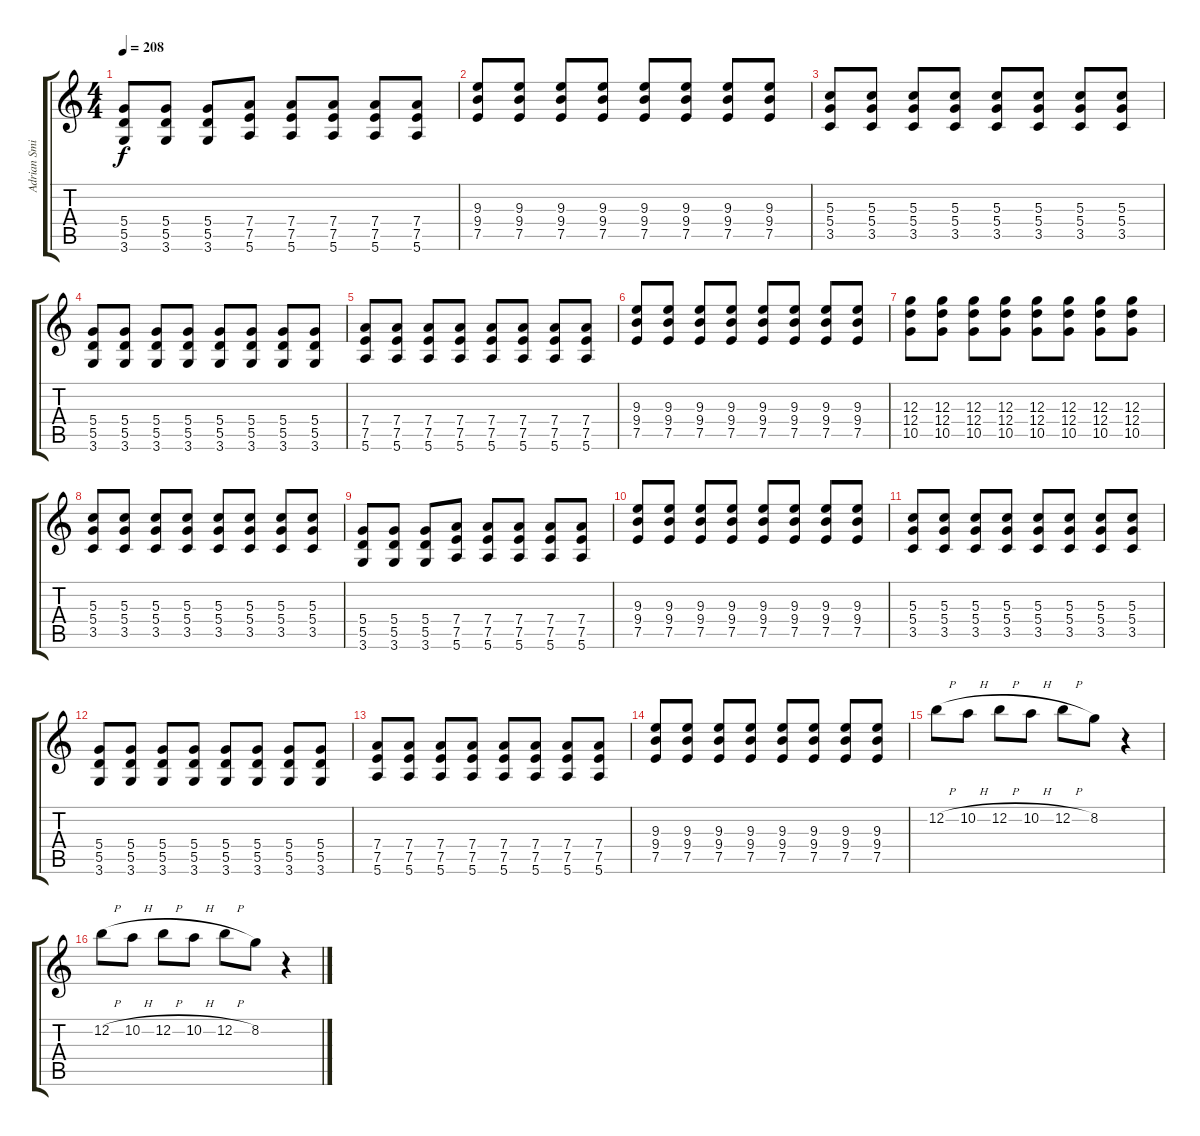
\track ("Adrian Smith" "Adrian Smi") {instrument distortionguitar}
\staff {score tabs}
\tuning (E4 B3 G3 D3 A2 E2) {hide}
\ts (4 4)
\tempo 208
\clef g2
\ks c
(5.4 5.5 3.6).8{dy f} (5.4 5.5 3.6).8 (5.4 5.5 3.6).8 (7.4 7.5 5.6).8 (7.4 7.5 5.6).8 (7.4 7.5 5.6).8 (7.4 7.5 5.6).8 (7.4 7.5 5.6).8 |
(9.3 9.4 7.5).8 (9.3 9.4 7.5).8 (9.3 9.4 7.5).8 (9.3 9.4 7.5).8 (9.3 9.4 7.5).8 (9.3 9.4 7.5).8 (9.3 9.4 7.5).8 (9.3 9.4 7.5).8 |
(5.3 5.4 3.5).8 (5.3 5.4 3.5).8 (5.3 5.4 3.5).8 (5.3 5.4 3.5).8 (5.3 5.4 3.5).8 (5.3 5.4 3.5).8 (5.3 5.4 3.5).8 (5.3 5.4 3.5).8 |
(5.4 5.5 3.6).8 (5.4 5.5 3.6).8 (5.4 5.5 3.6).8 (5.4 5.5 3.6).8 (5.4 5.5 3.6).8 (5.4 5.5 3.6).8 (5.4 5.5 3.6).8 (5.4 5.5 3.6).8 |
(7.4 7.5 5.6).8 (7.4 7.5 5.6).8 (7.4 7.5 5.6).8 (7.4 7.5 5.6).8 (7.4 7.5 5.6).8 (7.4 7.5 5.6).8 (7.4 7.5 5.6).8 (7.4 7.5 5.6).8 |
(9.3 9.4 7.5).8 (9.3 9.4 7.5).8 (9.3 9.4 7.5).8 (9.3 9.4 7.5).8 (9.3 9.4 7.5).8 (9.3 9.4 7.5).8 (9.3 9.4 7.5).8 (9.3 9.4 7.5).8 |
(12.3 12.4 10.5).8 (12.3 12.4 10.5).8 (12.3 12.4 10.5).8 (12.3 12.4 10.5).8 (12.3 12.4 10.5).8 (12.3 12.4 10.5).8 (12.3 12.4 10.5).8 (12.3 12.4 10.5).8 |
(5.3 5.4 3.5).8 (5.3 5.4 3.5).8 (5.3 5.4 3.5).8 (5.3 5.4 3.5).8 (5.3 5.4 3.5).8 (5.3 5.4 3.5).8 (5.3 5.4 3.5).8 (5.3 5.4 3.5).8 |
(5.4 5.5 3.6).8 (5.4 5.5 3.6).8 (5.4 5.5 3.6).8 (7.4 7.5 5.6).8 (7.4 7.5 5.6).8 (7.4 7.5 5.6).8 (7.4 7.5 5.6).8 (7.4 7.5 5.6).8 |
(9.3 9.4 7.5).8 (9.3 9.4 7.5).8 (9.3 9.4 7.5).8 (9.3 9.4 7.5).8 (9.3 9.4 7.5).8 (9.3 9.4 7.5).8 (9.3 9.4 7.5).8 (9.3 9.4 7.5).8 |
(5.3 5.4 3.5).8 (5.3 5.4 3.5).8 (5.3 5.4 3.5).8 (5.3 5.4 3.5).8 (5.3 5.4 3.5).8 (5.3 5.4 3.5).8 (5.3 5.4 3.5).8 (5.3 5.4 3.5).8 |
(5.4 5.5 3.6).8 (5.4 5.5 3.6).8 (5.4 5.5 3.6).8 (5.4 5.5 3.6).8 (5.4 5.5 3.6).8 (5.4 5.5 3.6).8 (5.4 5.5 3.6).8 (5.4 5.5 3.6).8 |
(7.4 7.5 5.6).8 (7.4 7.5 5.6).8 (7.4 7.5 5.6).8 (7.4 7.5 5.6).8 (7.4 7.5 5.6).8 (7.4 7.5 5.6).8 (7.4 7.5 5.6).8 (7.4 7.5 5.6).8 |
(9.3 9.4 7.5).8 (9.3 9.4 7.5).8 (9.3 9.4 7.5).8 (9.3 9.4 7.5).8 (9.3 9.4 7.5).8 (9.3 9.4 7.5).8 (9.3 9.4 7.5).8 (9.3 9.4 7.5).8 |
12.2{h}.8 10.2{h}.8 12.2{h}.8 10.2{h}.8 12.2{h}.8 8.2.8 r.4 |
12.2{h}.8 10.2{h}.8 12.2{h}.8 10.2{h}.8 12.2{h}.8 8.2.8 r.4
